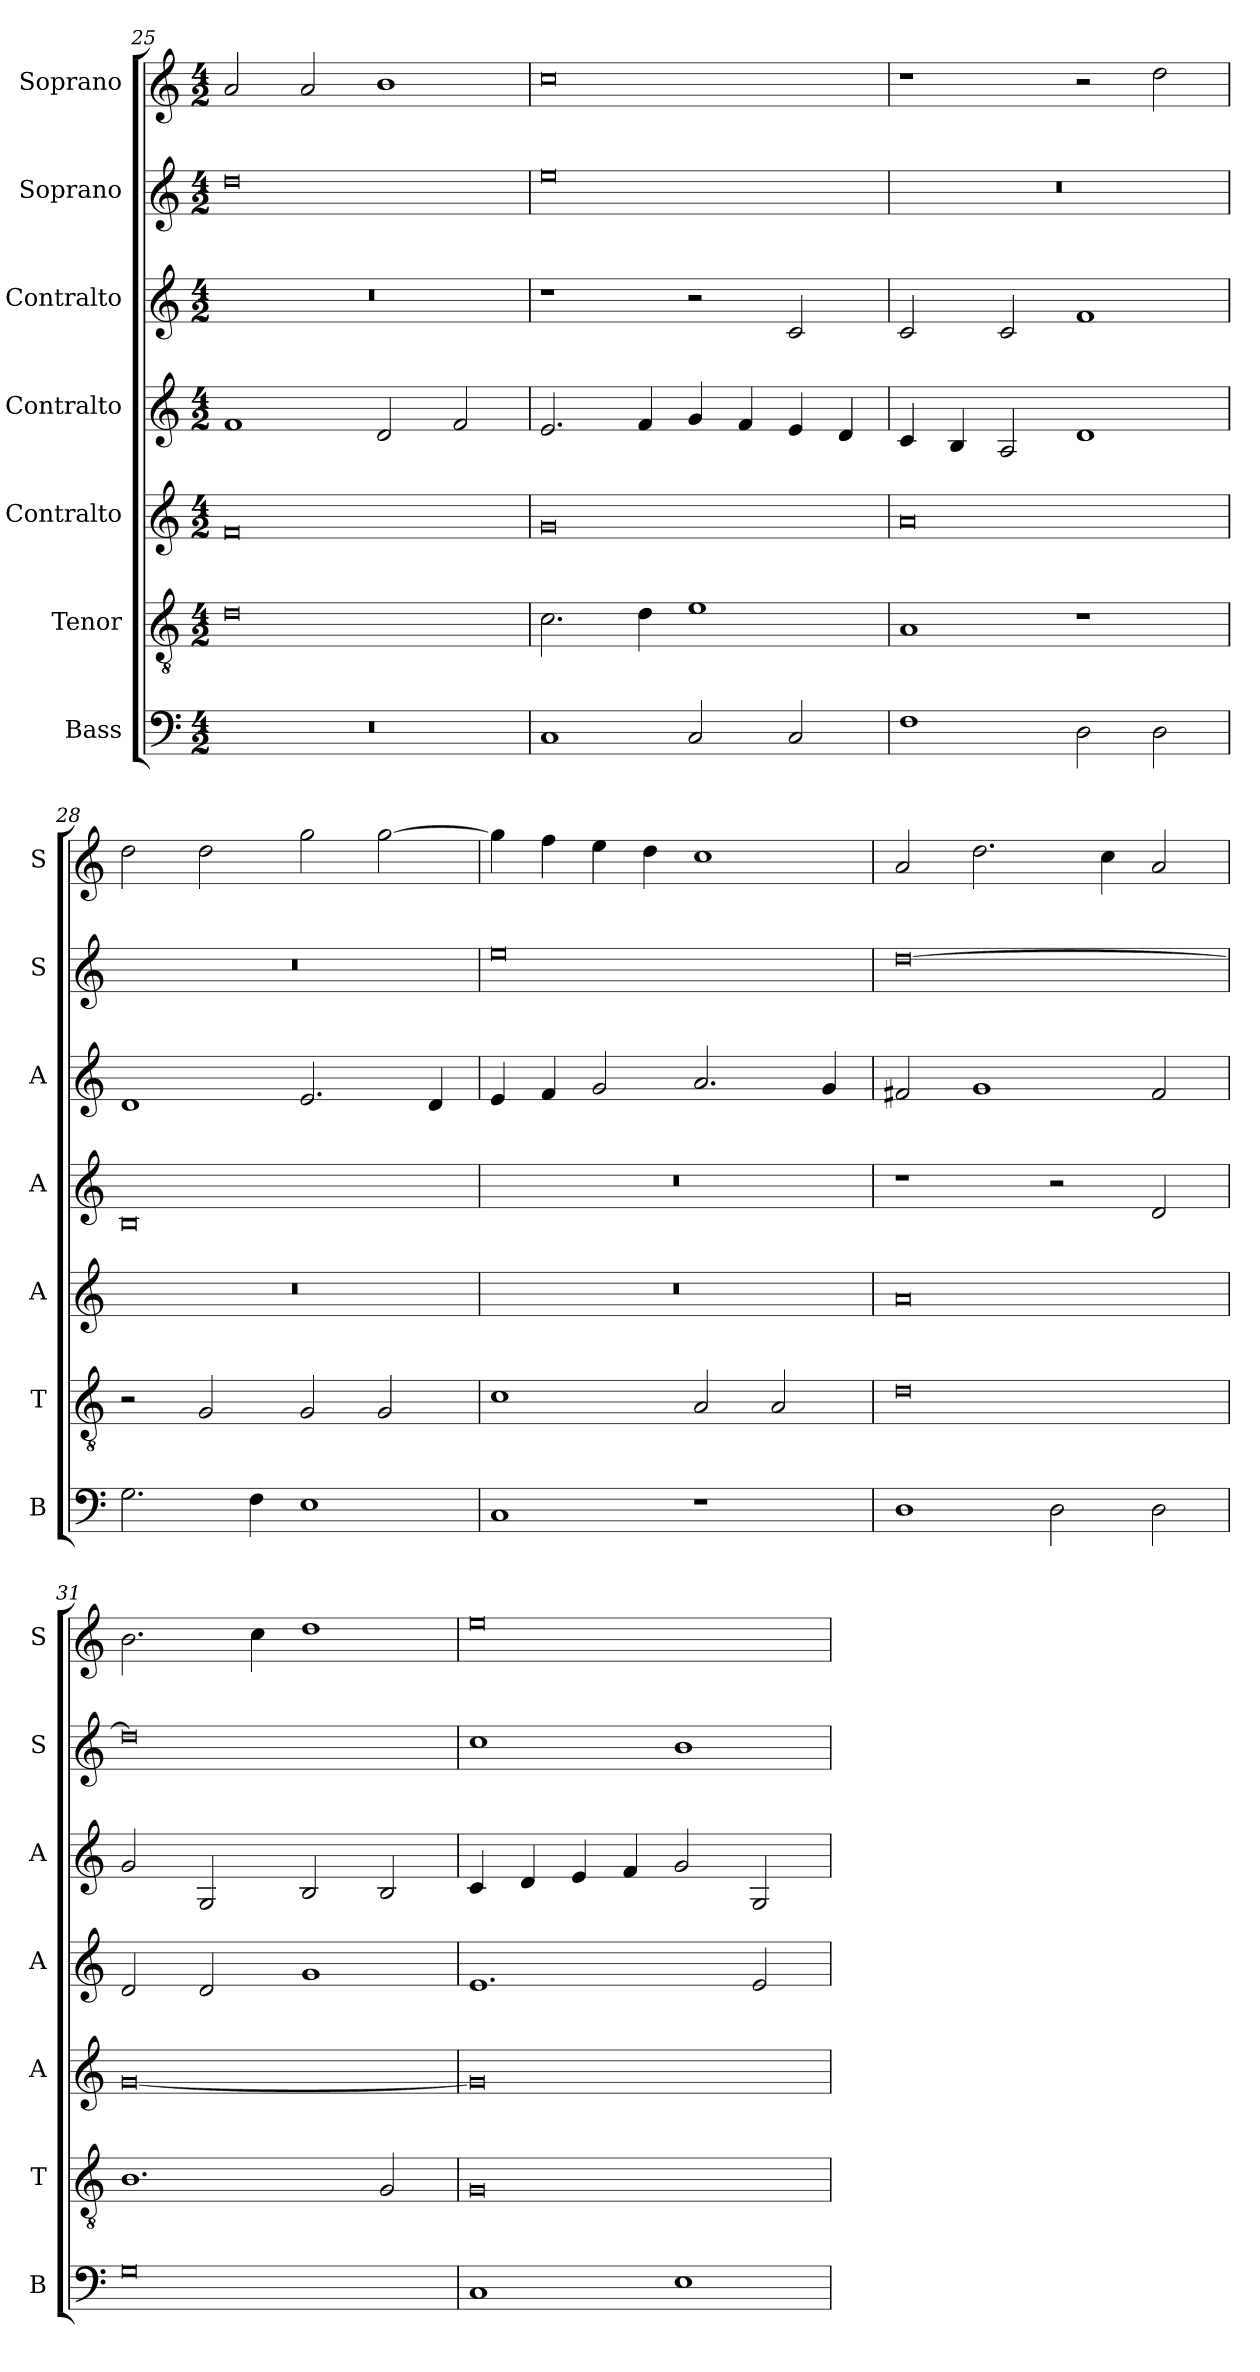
**kern	**kern	**kern	**kern	**kern	**kern	**kern
*part7	*part6	*part5	*part4	*part3	*part2	*part1
*staff7	*staff6	*staff5	*staff4	*staff3	*staff2	*staff1
*I"Bass	*I"Tenor	*I"Contralto	*I"Contralto	*I"Contralto	*I"Soprano	*I"Soprano
*I'B	*I'T	*I'A	*I'A	*I'A	*I'S	*I'S
*clefF4	*clefGv2	*clefG2	*clefG2	*clefG2	*clefG2	*clefG2
*k[]	*k[]	*k[]	*k[]	*k[]	*k[]	*k[]
*C:ion	*C:ion	*C:ion	*C:ion	*C:ion	*C:ion	*C:ion
*M4/2	*M4/2	*M4/2	*M4/2	*M4/2	*M4/2	*M4/2
=25	=25	=25	=25	=25	=25	=25
0r	0d	0f	1f	0r	0dd	2a
.	.	.	.	.	.	2a
.	.	.	2d	.	.	1b
.	.	.	2f	.	.	.
=26	=26	=26	=26	=26	=26	=26
1C	2.c	0g	2.e	1r	0ee	0cc
.	4d	.	4f	.	.	.
2C	1e	.	4g	2r	.	.
.	.	.	4f	.	.	.
2C	.	.	4e	2c	.	.
.	.	.	4d	.	.	.
=27	=27	=27	=27	=27	=27	=27
1F	1A	0a	4c	2c	0r	1r
.	.	.	4B	.	.	.
.	.	.	2A	2c	.	.
2D	1r	.	1d	1f	.	2r
2D	.	.	.	.	.	2dd
=28	=28	=28	=28	=28	=28	=28
2.G	2r	0r	0B	1d	0r	2dd
.	2G	.	.	.	.	2dd
4F	.	.	.	.	.	.
1E	2G	.	.	2.e	.	2gg
.	2G	.	.	.	.	[2gg
.	.	.	.	4d	.	.
=29	=29	=29	=29	=29	=29	=29
1C	1c	0r	0r	4e	0ee	4gg]
.	.	.	.	4f	.	4ff
.	.	.	.	2g	.	4ee
.	.	.	.	.	.	4dd
1r	2A	.	.	2.a	.	1cc
.	2A	.	.	.	.	.
.	.	.	.	4g	.	.
=30	=30	=30	=30	=30	=30	=30
1D	0d	0a	1r	2f#X	[0dd	2a
.	.	.	.	1g	.	2.dd
2D	.	.	2r	.	.	.
.	.	.	.	.	.	4cc
2D	.	.	2d	2f#	.	2a
=31	=31	=31	=31	=31	=31	=31
0G	1.B	[0g	2d	2g	0dd]	2.b
.	.	.	2d	2G	.	.
.	.	.	.	.	.	4cc
.	.	.	1g	2B	.	1dd
.	2G	.	.	2B	.	.
=32	=32	=32	=32	=32	=32	=32
1C	0G	0g]	1.e	4c	1cc	0ee
.	.	.	.	4d	.	.
.	.	.	.	4e	.	.
.	.	.	.	4f	.	.
1E	.	.	.	2g	1b	.
.	.	.	2e	2G	.	.
=	=	=	=	=	=	=
*-	*-	*-	*-	*-	*-	*-
